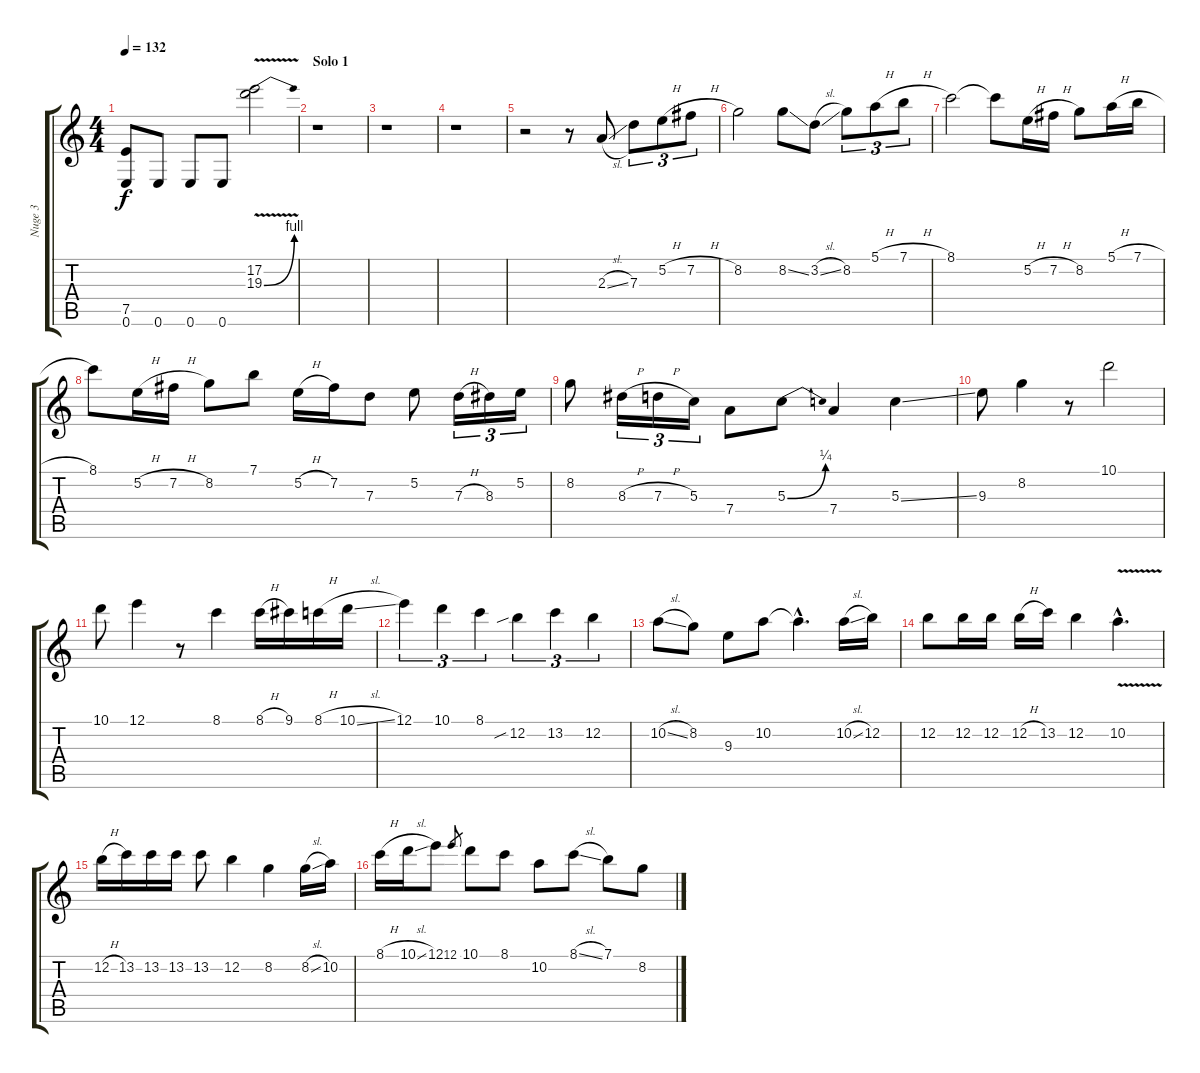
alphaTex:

\track ("Nuge 3" "Nuge 3") {instrument distortionguitar}
\staff {score tabs}
\tuning (E4 B3 G3 D3 A2 E2) {hide}
\ts (4 4)
\tempo 132
\clef g2
\ks c
(7.5{t} 0.6{t}).8{dy f} 0.6.8 0.6.8 0.6.8 (17.2{v} 19.3{be (bend 0 0 60 4) v}).2 |
\section ("" "Solo 1")
r.1 |
r.1 |
r.1 |
r.2 r.8 2.3{sl}.8{volume 16} 7.3.8{tu (3 2)} 5.2{h}.8{tu (3 2)} 7.2{h}.8{tu (3 2)} |
8.2.2 8.2{ss}.8 3.2{sl}.8 8.2.8{tu (3 2)} 5.1{h}.8{tu (3 2)} 7.1{h}.8{tu (3 2)} |
8.1.2 8.1{t}.8 5.2{h}.16 7.2{h}.16 8.2.8 5.1{h}.16 7.1{h}.16 |
8.1.8 5.2{h}.16 7.2{h}.16 8.2.8 7.1.8 5.2{h}.16 7.2.16 7.3.8 5.2.8 7.3{h}.16{tu (3 2)} 8.3.16{tu (3 2)} 5.2.16{tu (3 2)} |
8.2.8 8.3{h}.16{tu (3 2)} 7.3{h}.16{tu (3 2)} 5.3.16{tu (3 2)} 7.4.8 5.3{be (bend 0 0 60 1)}.8 7.4.4 5.3{ss}.4 |
9.3.8 8.2.4 r.8 10.1.2 |
10.1.8 12.1.4 r.8 8.1.4 8.1{h}.16 9.1.16 8.1{h}.16 10.1{sl}.16 |
12.1.4{tu (3 2)} 10.1.4{tu (3 2)} 8.1.4{tu (3 2)} 12.2{sib}.4{tu (3 2)} 13.2.4{tu (3 2)} 12.2.4{tu (3 2)} |
10.2{sl}.8 8.2.8 9.3.8 10.2.8 10.2{hac t}.4{d} 10.2{sl}.16 12.2.16 |
12.2.8 12.2.16 12.2.16 12.2{h}.16 13.2.16 12.2.4 10.2{v hac}.4{d} |
12.2{h}.16 13.2.16 13.2.16 13.2.16 13.2.8 12.2.4 8.2.4 8.2{sl}.16 10.2.16 |
8.1{h}.16 10.1{sl}.16 12.1.8 12.1.8{gr} 10.1.8 8.1.8 10.2.8 8.1{sl}.8 7.1.8 8.2.8
